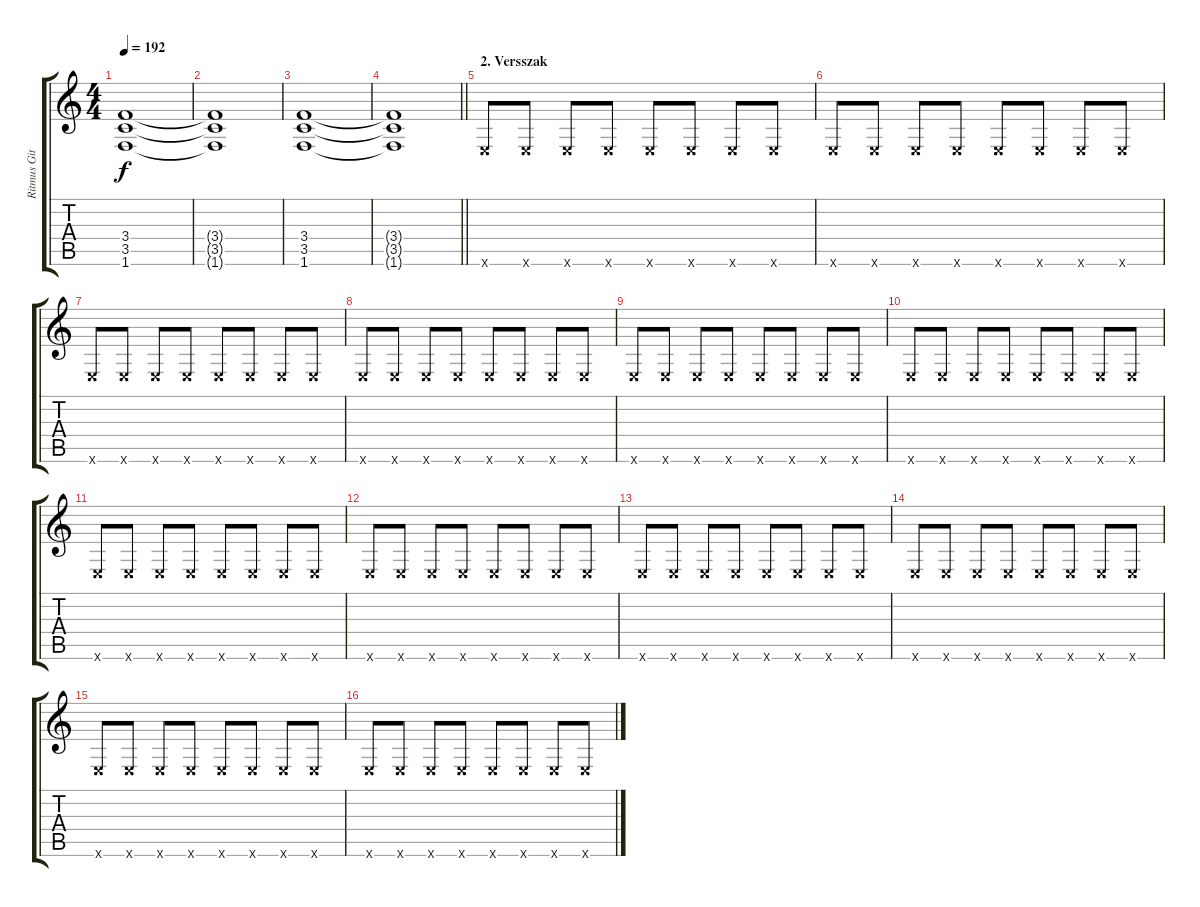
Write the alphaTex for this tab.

\track ("Ritmus Gitár" "Ritmus Git") {instrument distortionguitar}
\staff {score tabs}
\tuning (E4 B3 G3 D3 A2 E2) {hide}
\ts (4 4)
\tempo 192
\clef g2
\ks c
(3.4 3.5 1.6).1{dy f} |
(3.4{t} 3.5{t} 1.6{t}).1 |
(3.4 3.5 1.6).1 |
\barLineRight lightlight
(3.4{t} 3.5{t} 1.6{t}).1 |
\section ("" "2. Versszak")
0.6{x}.8 0.6{x}.8 0.6{x}.8 0.6{x}.8 0.6{x}.8 0.6{x}.8 0.6{x}.8 0.6{x}.8 |
0.6{x}.8 0.6{x}.8 0.6{x}.8 0.6{x}.8 0.6{x}.8 0.6{x}.8 0.6{x}.8 0.6{x}.8 |
0.6{x}.8 0.6{x}.8 0.6{x}.8 0.6{x}.8 0.6{x}.8 0.6{x}.8 0.6{x}.8 0.6{x}.8 |
0.6{x}.8 0.6{x}.8 0.6{x}.8 0.6{x}.8 0.6{x}.8 0.6{x}.8 0.6{x}.8 0.6{x}.8 |
0.6{x}.8 0.6{x}.8 0.6{x}.8 0.6{x}.8 0.6{x}.8 0.6{x}.8 0.6{x}.8 0.6{x}.8 |
0.6{x}.8 0.6{x}.8 0.6{x}.8 0.6{x}.8 0.6{x}.8 0.6{x}.8 0.6{x}.8 0.6{x}.8 |
0.6{x}.8 0.6{x}.8 0.6{x}.8 0.6{x}.8 0.6{x}.8 0.6{x}.8 0.6{x}.8 0.6{x}.8 |
0.6{x}.8 0.6{x}.8 0.6{x}.8 0.6{x}.8 0.6{x}.8 0.6{x}.8 0.6{x}.8 0.6{x}.8 |
0.6{x}.8 0.6{x}.8 0.6{x}.8 0.6{x}.8 0.6{x}.8 0.6{x}.8 0.6{x}.8 0.6{x}.8 |
0.6{x}.8 0.6{x}.8 0.6{x}.8 0.6{x}.8 0.6{x}.8 0.6{x}.8 0.6{x}.8 0.6{x}.8 |
0.6{x}.8 0.6{x}.8 0.6{x}.8 0.6{x}.8 0.6{x}.8 0.6{x}.8 0.6{x}.8 0.6{x}.8 |
0.6{x}.8 0.6{x}.8 0.6{x}.8 0.6{x}.8 0.6{x}.8 0.6{x}.8 0.6{x}.8 0.6{x}.8
